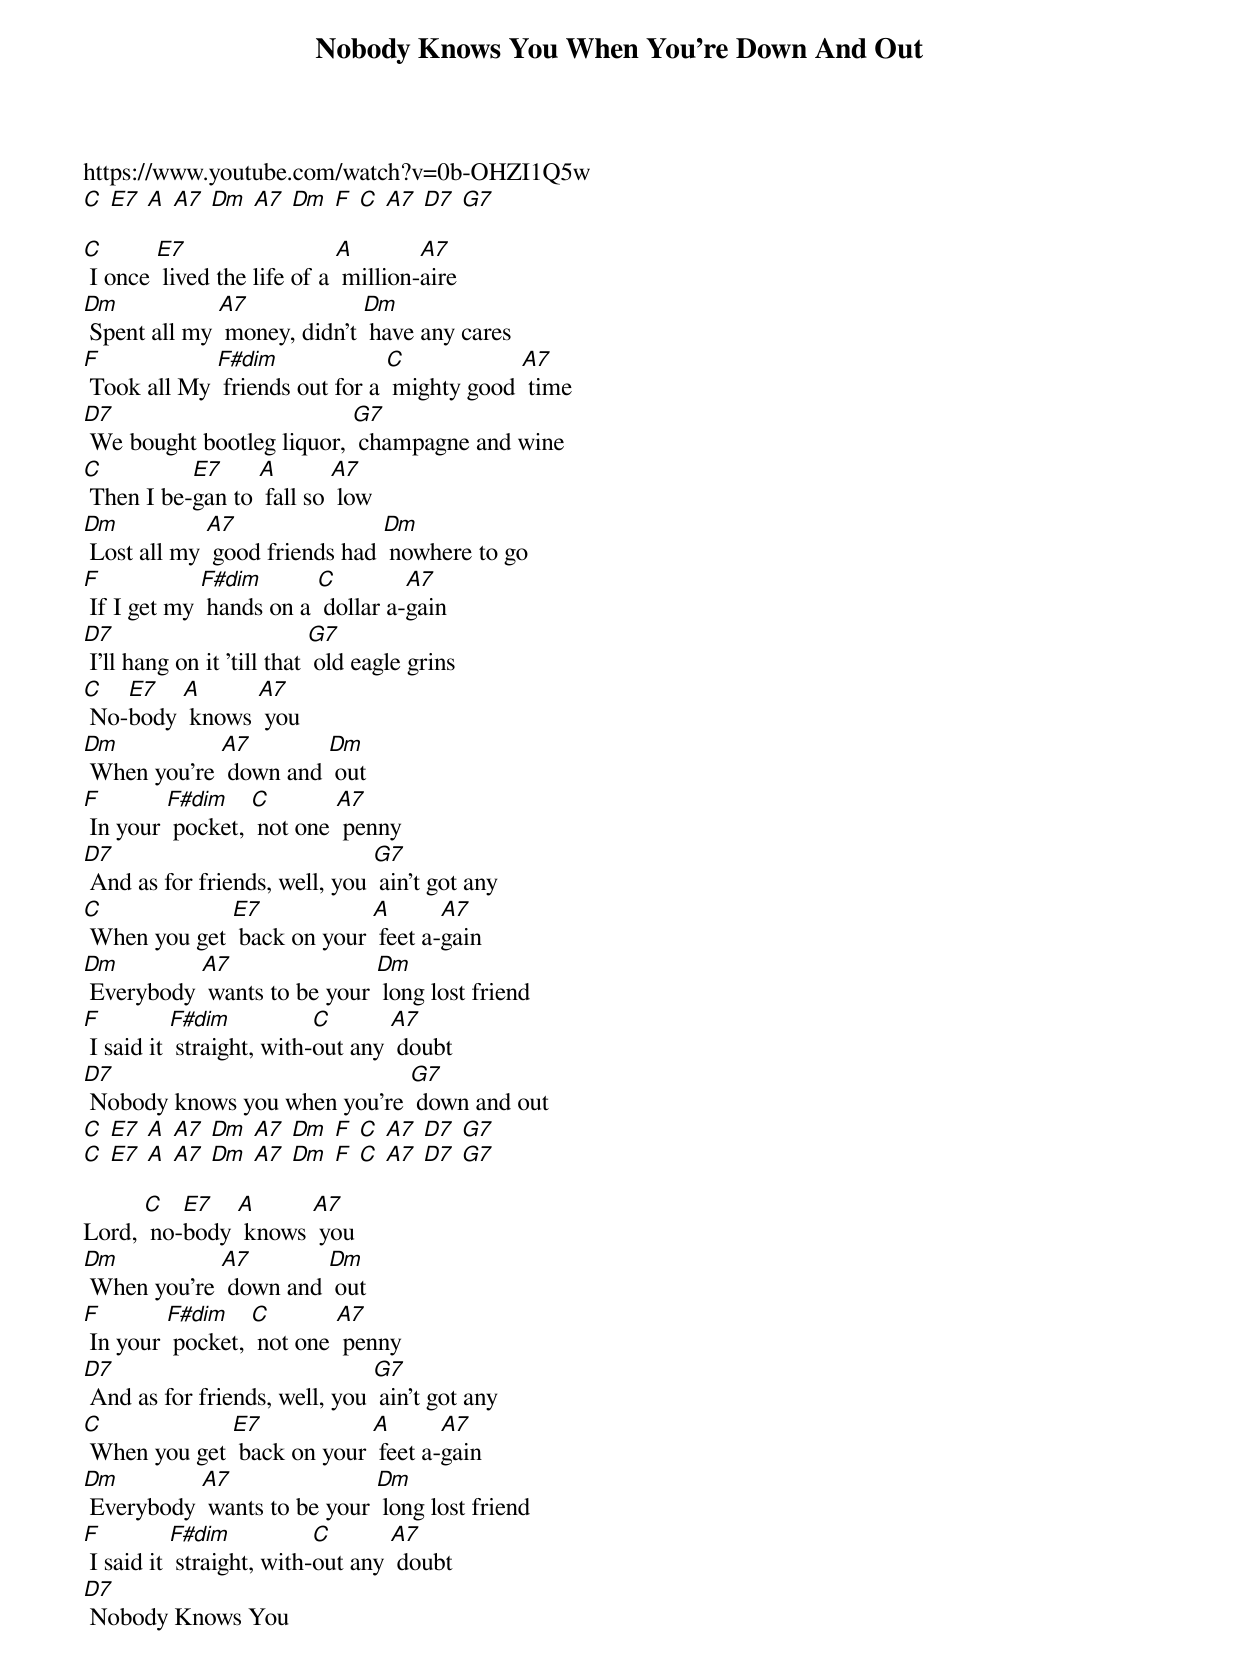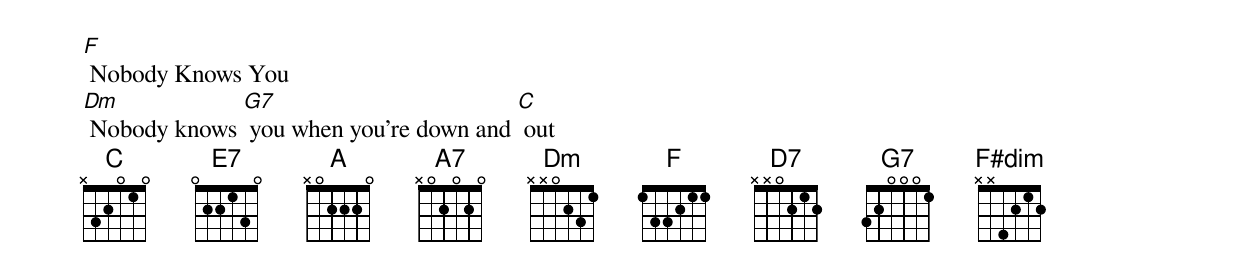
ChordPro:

{t: Nobody Knows You When You're Down And Out}
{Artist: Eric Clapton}
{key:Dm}
https://www.youtube.com/watch?v=0b-OHZI1Q5w
{c: }
[C] [E7] [A] [A7] [Dm] [A7] [Dm] [F] [C] [A7] [D7] [G7]

[C] I once [E7] lived the life of a [A] million-[A7]aire
[Dm] Spent all my [A7] money, didn't [Dm] have any cares
[F] Took all My [F#dim] friends out for a [C] mighty good [A7] time
[D7] We bought bootleg liquor, [G7] champagne and wine
[C] Then I be-[E7]gan to [A] fall so [A7] low
[Dm] Lost all my [A7] good friends had [Dm] nowhere to go
[F] If I get my [F#dim] hands on a [C] dollar a-[A7]gain
[D7] I'll hang on it 'till that [G7] old eagle grins
{c: }
[C] No-[E7]body [A] knows [A7] you
[Dm] When you're [A7] down and [Dm] out
[F] In your [F#dim] pocket, [C] not one [A7] penny
[D7] And as for friends, well, you [G7] ain't got any
[C] When you get [E7] back on your [A] feet a-[A7]gain
[Dm] Everybody [A7] wants to be your [Dm] long lost friend
[F] I said it [F#dim] straight, with-[C]out any [A7] doubt
[D7] Nobody knows you when you're [G7] down and out
{c: }
[C] [E7] [A] [A7] [Dm] [A7] [Dm] [F] [C] [A7] [D7] [G7]
[C] [E7] [A] [A7] [Dm] [A7] [Dm] [F] [C] [A7] [D7] [G7]

Lord, [C] no-[E7]body [A] knows [A7] you
[Dm] When you're [A7] down and [Dm] out
[F] In your [F#dim] pocket, [C] not one [A7] penny
[D7] And as for friends, well, you [G7] ain't got any
[C] When you get [E7] back on your [A] feet a-[A7]gain
[Dm] Everybody [A7] wants to be your [Dm] long lost friend
[F] I said it [F#dim] straight, with-[C]out any [A7] doubt
[D7] Nobody Knows You
[F] Nobody Knows You
[Dm] Nobody knows [G7] you when you're down and [C] out
